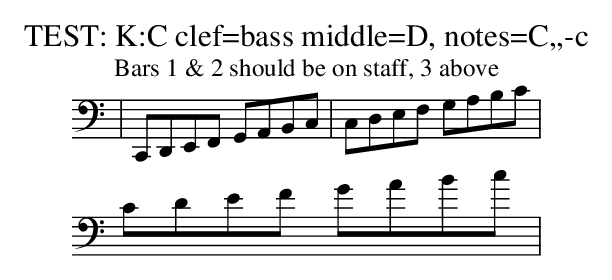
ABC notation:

X:1
T: TEST: K:C clef=bass middle=D, notes=C,,-c
T: Bars 1 & 2 should be on staff, 3 above
K:C clef=bass middle=D,
| C,,D,,E,,F,, G,,A,,B,,C, | C,D,E,F, G,A,B,C | CDEF GABc |
